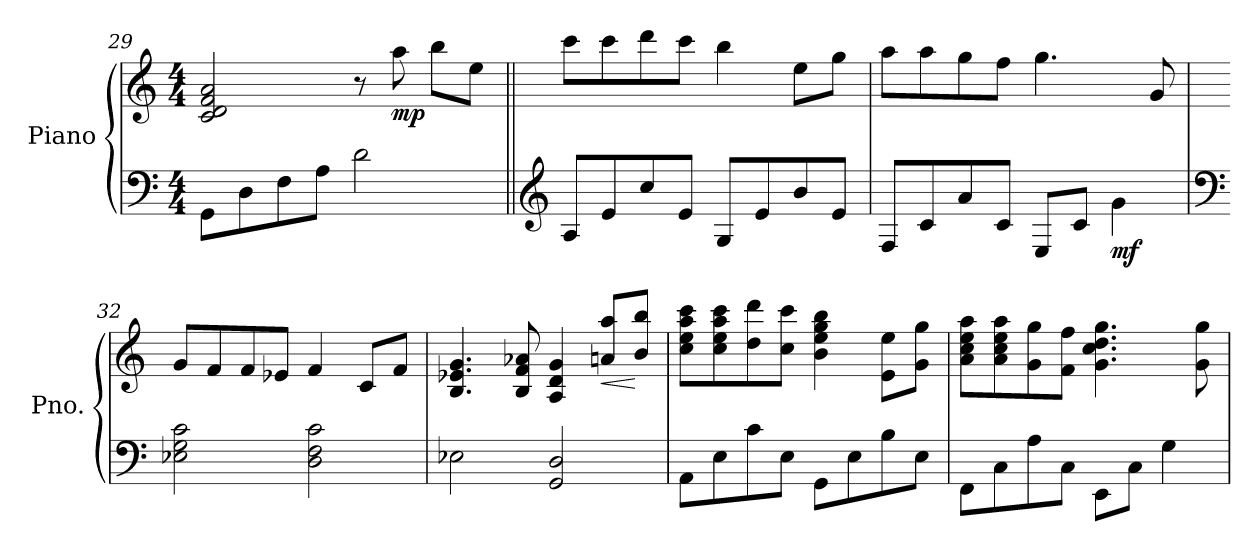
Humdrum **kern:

**kern	**kern	**dynam
*part1	*part1	*part1
*staff2	*staff1	*staff1/2
*I"Piano	*	*
*I'Pno.	*	*
*clefF4	*clefG2	*
*k[]	*k[]	*
*M4/4	*M4/4	*
=29	=29	=29
8GG\L	2c/ 2d/ 2f/ 2a/	.
8D\	.	.
8F\	.	.
8A\J	.	.
2d\	8r	.
!	!	!LO:DY:b
.	8aa\	mp
.	8bb\L	.
.	8ee\J	.
!!LO:PB:g=z
=30||	=30||	=30||
*clefG2	*	*
8A/L	8ccc\L	.
8e/	8ccc\	.
8cc/	8ddd\	.
8e/J	8ccc\J	.
8G/L	4bb\	.
8e/	.	.
8b/	8ee\L	.
8e/J	8gg\J	.
!!LO:LB:g=z
=31	=31	=31
8F/L	8aa\L	.
8c/	8aa\	.
8a/	8gg\	.
8c/J	8ff\J	.
8E/L	4.gg\	.
8c/J	.	.
!	!	!LO:DY:b=2
4g\	.	mf
.	8g/	.
=32	=32	=32
*clefF4	*	*
2E-X\ 2G\ 2c\	8g/L	.
.	8f/	.
.	8f/	.
.	8e-X/J	.
2D\ 2F\ 2c\	4f/	.
.	8c/L	.
.	8f/J	.
=33	=33	=33
2E-X\	4.B/ 4.e-X/ 4.g/	.
.	8B/ 8f/ 8a-X/	.
2GG/ 2D/	4A/ 4d/ 4g/	.
!	!	!LO:HP:b
.	8an/ 8aa/L	<
.	8b/ 8bb/J	[
=34	=34	=34
8AA\L	8cc\ 8ee\ 8aa\ 8ccc\L	.
8E\	8cc\ 8ee\ 8aa\ 8ccc\	.
8c\	8dd\ 8ddd\	.
8E\J	8cc\ 8ccc\J	.
8GG\L	4b\ 4ee\ 4gg\ 4bb\	.
8E\	.	.
8B\	8e\ 8ee\L	.
8E\J	8g\ 8gg\J	.
=35	=35	=35
8FF\L	8a\ 8cc\ 8ee\ 8aa\L	.
8C\	8a\ 8cc\ 8ee\ 8aa\	.
8A\	8g\ 8gg\	.
8C\J	8f\ 8ff\J	.
8EE\L	4.g\ 4.cc\ 4.dd\ 4.gg\	.
8C\J	.	.
4G\	.	.
.	8g\ 8gg\	.
=	=	=
*-	*-	*-
